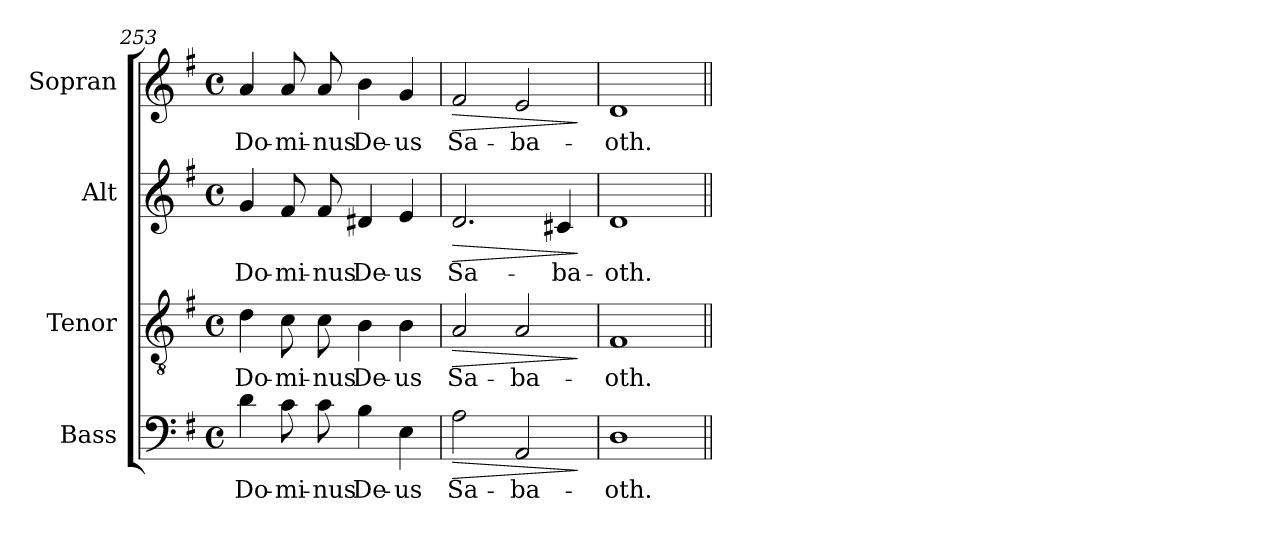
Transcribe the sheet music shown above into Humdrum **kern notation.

**kern	**text	**dynam	**kern	**text	**dynam	**kern	**text	**dynam	**kern	**text	**dynam
*part4	*part4	*part4	*part3	*part3	*part3	*part2	*part2	*part2	*part1	*part1	*part1
*staff4	*staff4	*staff4	*staff3	*staff3	*staff3	*staff2	*staff2	*staff2	*staff1	*staff1	*staff1
*I"Bass	*	*	*I"Tenor	*	*	*I"Alt	*	*	*I"Sopran	*	*
*I'B.	*	*	*I'T.	*	*	*I'A.	*	*	*I'S.	*	*
*clefF4	*	*	*clefGv2	*	*	*clefG2	*	*	*clefG2	*	*
*k[f#]	*	*	*k[f#]	*	*	*k[f#]	*	*	*k[f#]	*	*
*G:	*	*	*G:	*	*	*G:	*	*	*G:	*	*
*M4/4	*	*	*M4/4	*	*	*M4/4	*	*	*M4/4	*	*
*met(c)	*	*	*met(c)	*	*	*met(c)	*	*	*met(c)	*	*
=253	=253	=253	=253	=253	=253	=253	=253	=253	=253	=253	=253
!	!LO:LY:b	!	!	!LO:LY:b	!	!	!LO:LY:b	!	!	!LO:LY:b	!
4d\	Do-	.	4d\	Do-	.	4g/	Do-	.	4a/	Do-	.
!	!LO:LY:b	!	!	!LO:LY:b	!	!	!LO:LY:b	!	!	!LO:LY:b	!
8c\	-mi-	.	8c\	-mi-	.	8f#/	-mi-	.	8a/	-mi-	.
!	!LO:LY:b	!	!	!LO:LY:b	!	!	!LO:LY:b	!	!	!LO:LY:b	!
8c\	-nus	.	8c\	-nus	.	8f#/	-nus	.	8a/	-nus	.
!	!LO:LY:b	!	!	!LO:LY:b	!	!	!LO:LY:b	!	!	!LO:LY:b	!
4B\	De-	.	4B\	De-	.	4d#X/	De-	.	4b\	De-	.
!	!LO:LY:b	!	!	!LO:LY:b	!	!	!LO:LY:b	!	!	!LO:LY:b	!
4E\	-us	.	4B\	-us	.	4e/	-us	.	4g/	-us	.
=254	=254	=254	=254	=254	=254	=254	=254	=254	=254	=254	=254
!	!LO:LY:b	!LO:HP:b	!	!LO:LY:b	!LO:HP:b	!	!LO:LY:b	!LO:HP:b	!	!LO:LY:b	!LO:HP:b
2A\	Sa-	>	2A/	Sa-	>	2.d/	Sa-	>	2f#/	Sa-	>
!	!LO:LY:b	!	!	!LO:LY:b	!	!	!	!	!	!LO:LY:b	!
2AA/	-ba-	.	2A/	-ba-	.	.	.	.	2e/	-ba-	.
!	!	!	!	!	!	!	!LO:LY:b	!	!	!	!
.	.	.	.	.	.	4c#X/	-ba-	.	.	.	.
.	.	]	.	.	]	.	.	]	.	.	]
=255	=255	=255	=255	=255	=255	=255	=255	=255	=255	=255	=255
!	!LO:LY:b	!	!	!LO:LY:b	!	!	!LO:LY:b	!	!	!LO:LY:b	!
1D	-oth.	.	1F#	-oth.	.	1d	-oth.	.	1d	-oth.	.
=||	=||	=||	=||	=||	=||	=||	=||	=||	=||	=||	=||
*-	*-	*-	*-	*-	*-	*-	*-	*-	*-	*-	*-
